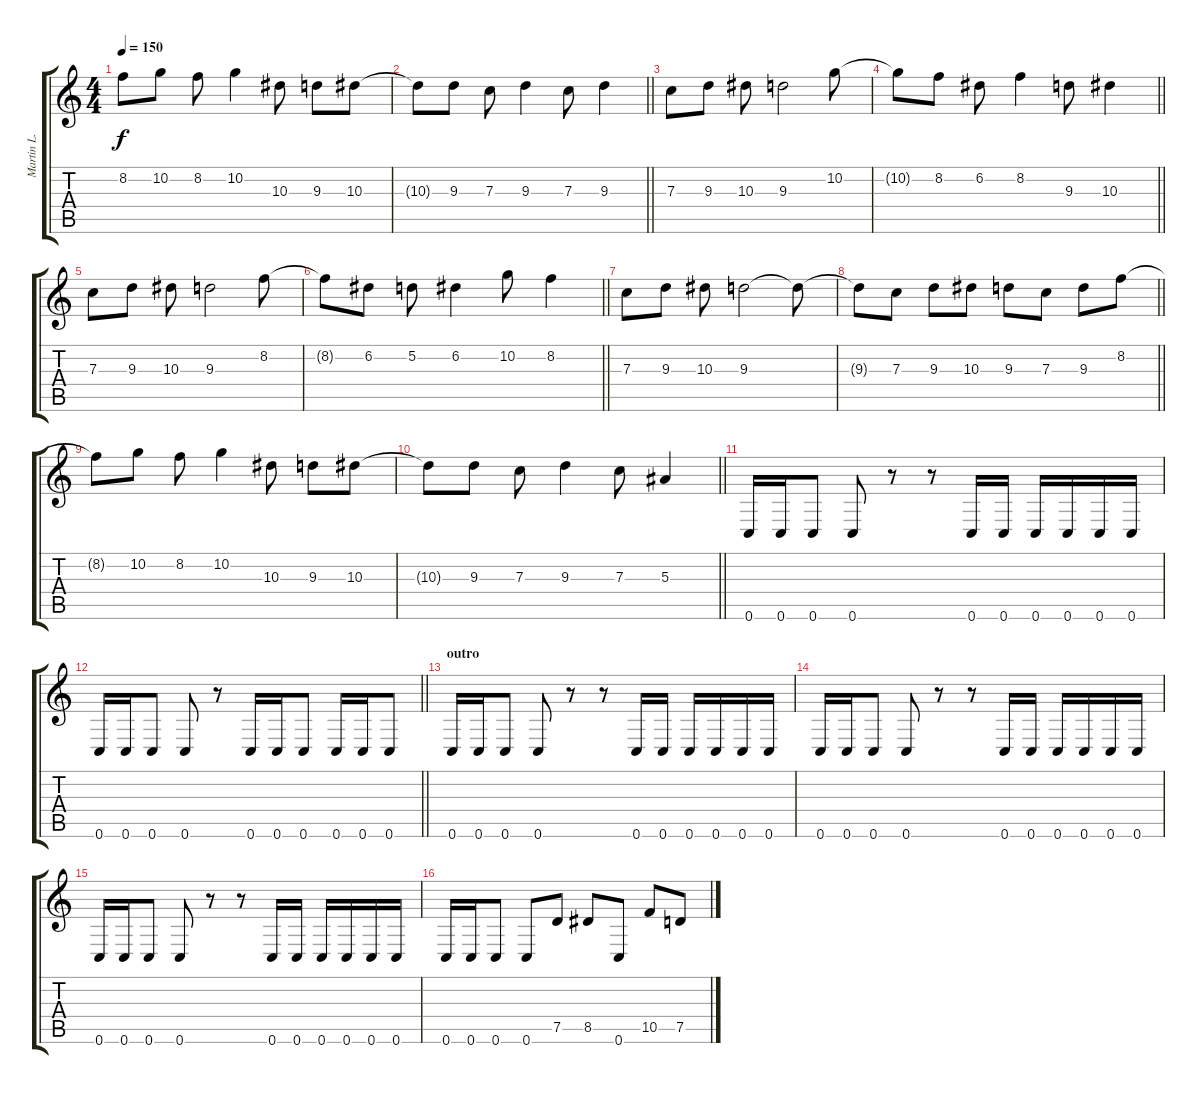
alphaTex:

\track ("Martin L." "Martin L.") {instrument distortionguitar}
\staff {score tabs}
\tuning (D4 A3 F3 C3 G2 C2) {hide}
\ts (4 4)
\tempo 150
\clef g2
\ks c
8.2{t}.8{dy f} 10.2.8 8.2.8 10.2.4 10.3.8 9.3.8 10.3.8 |
\barLineRight lightlight
10.3{t}.8 9.3.8 7.3.8 9.3.4 7.3.8 9.3.4 |
7.3.8 9.3.8 10.3.8 9.3.2 10.2.8 |
\barLineRight lightlight
10.2{t}.8 8.2.8 6.2.8 8.2.4 9.3.8 10.3.4 |
7.3.8 9.3.8 10.3.8 9.3.2 8.2.8 |
\barLineRight lightlight
8.2{t}.8 6.2.8 5.2.8 6.2.4 10.2.8 8.2.4 |
7.3.8 9.3.8 10.3.8 9.3.2 9.3{t}.8 |
\barLineRight lightlight
9.3{t}.8 7.3.8 9.3.8 10.3.8 9.3.8 7.3.8 9.3.8 8.2.8 |
8.2{t}.8 10.2.8 8.2.8 10.2.4 10.3.8 9.3.8 10.3.8 |
\barLineRight lightlight
10.3{t}.8 9.3.8 7.3.8 9.3.4 7.3.8 5.3.4 |
0.6.16 0.6.16 0.6.8 0.6.8 r.8 r.8 0.6.16 0.6.16 0.6.16 0.6.16 0.6.16 0.6.16 |
\barLineRight lightlight
0.6.16 0.6.16 0.6.8 0.6.8 r.8 0.6.16 0.6.16 0.6.8 0.6.16 0.6.16 0.6.8 |
\section ("" "outro")
0.6.16 0.6.16 0.6.8 0.6.8 r.8 r.8 0.6.16 0.6.16 0.6.16 0.6.16 0.6.16 0.6.16 |
0.6.16 0.6.16 0.6.8 0.6.8 r.8 r.8 0.6.16 0.6.16 0.6.16 0.6.16 0.6.16 0.6.16 |
0.6.16 0.6.16 0.6.8 0.6.8 r.8 r.8 0.6.16 0.6.16 0.6.16 0.6.16 0.6.16 0.6.16 |
0.6.16 0.6.16 0.6.8 0.6.8 7.5.8 8.5.8 0.6.8 10.5.8 7.5.8
